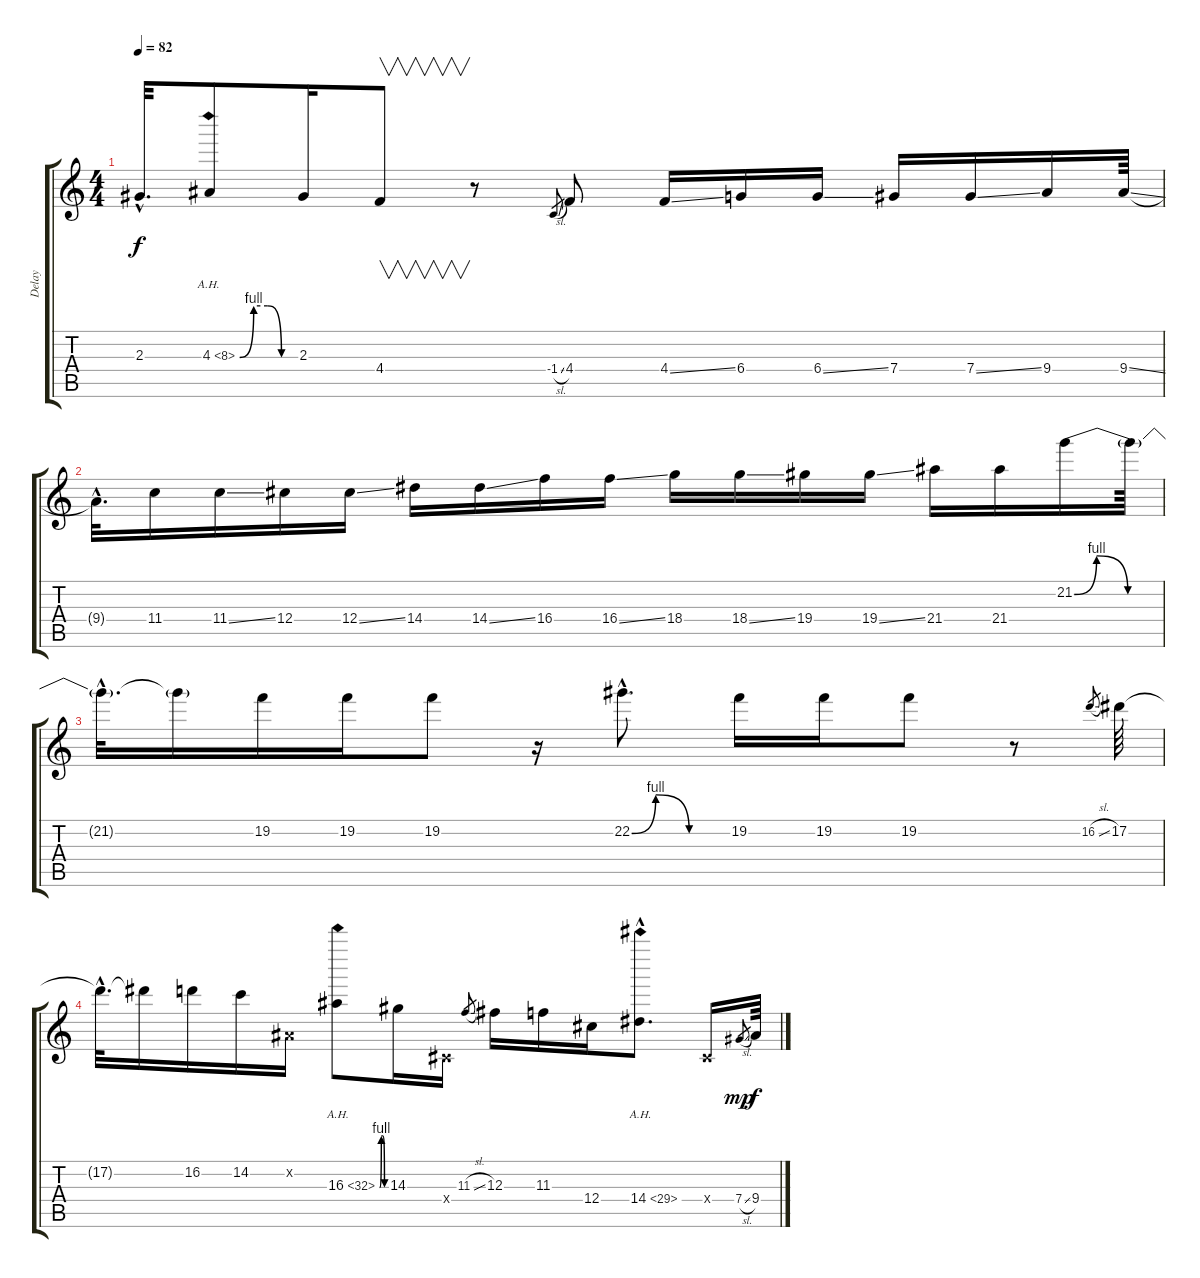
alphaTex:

\track ("Delay" "Delay") {instrument distortionguitar}
\staff {score tabs}
\tuning (Eb4 Bb3 Gb3 Db3 Ab2 Eb2) {hide}
\ts (4 4)
\tempo 82
\clef g2
\ks c
2.3{hac t}.32{d dy f} 4.3{be (custom 0 0 15 4 30 4 45 0 60 0) ah 4}.8 2.3.16 4.4.8{v} r.8 -1.4{sl}.8{gr} 4.4.8 4.4{ss}.16 6.4.16 6.4{ss}.16 7.4.16 7.4{ss}.16 9.4.16 9.4{ss}.64 |
9.4{hac t}.32{d} 11.4.16 11.4{ss}.16 12.4.16 12.4{ss}.16 14.4.16 14.4{ss}.16 16.4.16 16.4{ss}.16 18.4.16 18.4{ss}.16 19.4.16 19.4{ss}.16 21.4.16 21.4.16 21.2{be (custom 0 0 15 4 36 0 42 0 45 0 50 0 55 0 60 0)}.16 21.2{t}.64 |
21.2{hac t}.32{d} 21.2{t}.16 19.2.16 19.2.16 19.2.8 r.16 22.2{be (custom 0 0 15 4 36 0 42 0 45 0 50 0 55 0 60 0) hac}.8{d} 19.2.16 19.2.16 19.2.8 r.8 16.2{sl}.8{gr} 17.2.64 |
17.2{hac t}.32{d} 17.2{t}.16 16.2.16 14.2.16 0.2{x}.16 16.3{be (custom 0 0 15 4 30 4 45 0 60 0) ah 16}.8 14.3.16 0.4{x}.16 11.3{sl}.8{gr} 12.3.16 11.3.16 12.4.16 14.4{ah 15 hac}.8{d} 0.4{x}.16 7.4{sl}.8{gr dy mp} 9.4.64{dy f}
